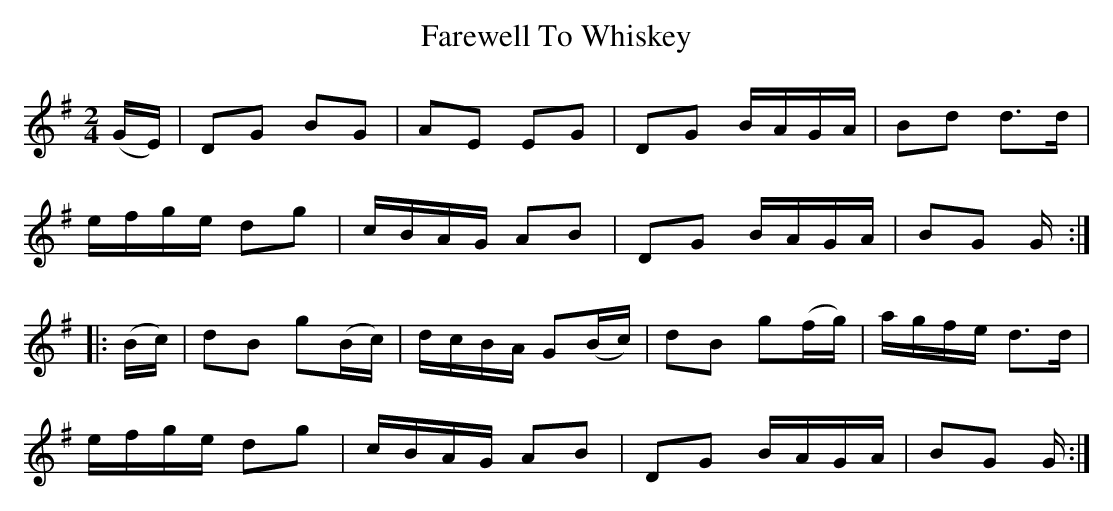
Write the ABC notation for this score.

X:1
T: Farewell To Whiskey
M:2/4
L:1/16
K:G
   (GE) | D2G2  B2G2  | A2E2  E2G2  | D2G2  BAGA  | B2d2 d3d |
          efge  d2g2  | cBAG  A2B2  | D2G2  BAGA  | B2G2 G  :|
|: (Bc) | d2B2 g2(Bc) | dcBA G2(Bc) | d2B2 g2(fg) | agfe d3d |
          efge  d2g2  | cBAG  A2B2  | D2G2  BAGA  | B2G2 G  :|
